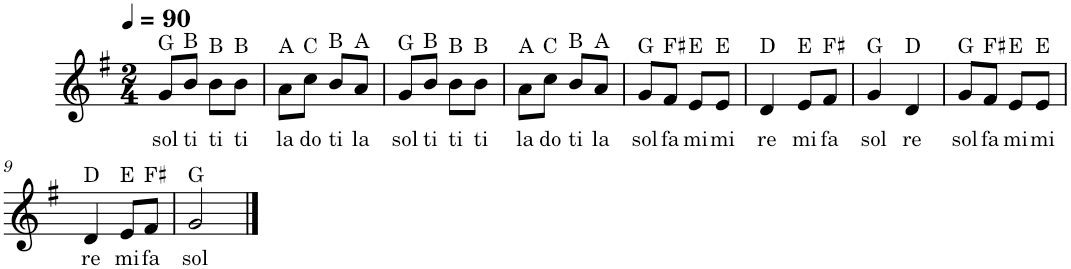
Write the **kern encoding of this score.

**kern	**text
*part1	*part1
*staff1	*staff1
*I"Piano	*
*I'Pno.	*
*clefG2	*
*k[f#]	*
*M2/4	*
*MM90	*
=1	=1
!LO:TX:a:t=G	!
!	!LO:LY:b
8g/L	sol
!LO:TX:a:t=B	!
!	!LO:LY:b
8b/J	ti
!LO:TX:a:t=B	!
!	!LO:LY:b
8b\L	ti
!LO:TX:a:t=B	!
!	!LO:LY:b
8b\J	ti
=2	=2
!LO:TX:a:t=A	!
!	!LO:LY:b
8a\L	la
!LO:TX:a:t=C	!
!	!LO:LY:b
8cc\J	do
!LO:TX:a:t=B	!
!	!LO:LY:b
8b/L	ti
!LO:TX:a:t=A	!
!	!LO:LY:b
8a/J	la
=3	=3
!LO:TX:a:t=G	!
!	!LO:LY:b
8g/L	sol
!LO:TX:a:t=B	!
!	!LO:LY:b
8b/J	ti
!LO:TX:a:t=B	!
!	!LO:LY:b
8b\L	ti
!LO:TX:a:t=B	!
!	!LO:LY:b
8b\J	ti
=4	=4
!LO:TX:a:t=A	!
!	!LO:LY:b
8a\L	la
!LO:TX:a:t=C	!
!	!LO:LY:b
8cc\J	do
!LO:TX:a:t=B	!
!	!LO:LY:b
8b/L	ti
!LO:TX:a:t=A	!
!	!LO:LY:b
8a/J	la
=5	=5
!LO:TX:a:t=G	!
!	!LO:LY:b
8g/L	sol
!LO:TX:a:t=F♯	!
!	!LO:LY:b
8f#/J	fa
!LO:TX:a:t=E	!
!	!LO:LY:b
8e/L	mi
!LO:TX:a:t=E	!
!	!LO:LY:b
8e/J	mi
=6	=6
!LO:TX:a:t=D	!
!	!LO:LY:b
4d/	re
!LO:TX:a:t=E	!
!	!LO:LY:b
8e/L	mi
!LO:TX:a:t=F♯	!
!	!LO:LY:b
8f#/J	fa
=7	=7
!LO:TX:a:t=G	!
!	!LO:LY:b
4g/	sol
!LO:TX:a:t=D	!
!	!LO:LY:b
4d/	re
=8	=8
!LO:TX:a:t=G	!
!	!LO:LY:b
8g/L	sol
!LO:TX:a:t=F♯	!
!	!LO:LY:b
8f#/J	fa
!LO:TX:a:t=E	!
!	!LO:LY:b
8e/L	mi
!LO:TX:a:t=E	!
!	!LO:LY:b
8e/J	mi
!!LO:LB:g=z
=9	=9
!LO:TX:a:t=D	!
!	!LO:LY:b
4d/	re
!LO:TX:a:t=E	!
!	!LO:LY:b
8e/L	mi
!LO:TX:a:t=F♯	!
!	!LO:LY:b
8f#/J	fa
=10	=10
!LO:TX:a:t=G	!
!	!LO:LY:b
2g/	sol
==	==
*-	*-
